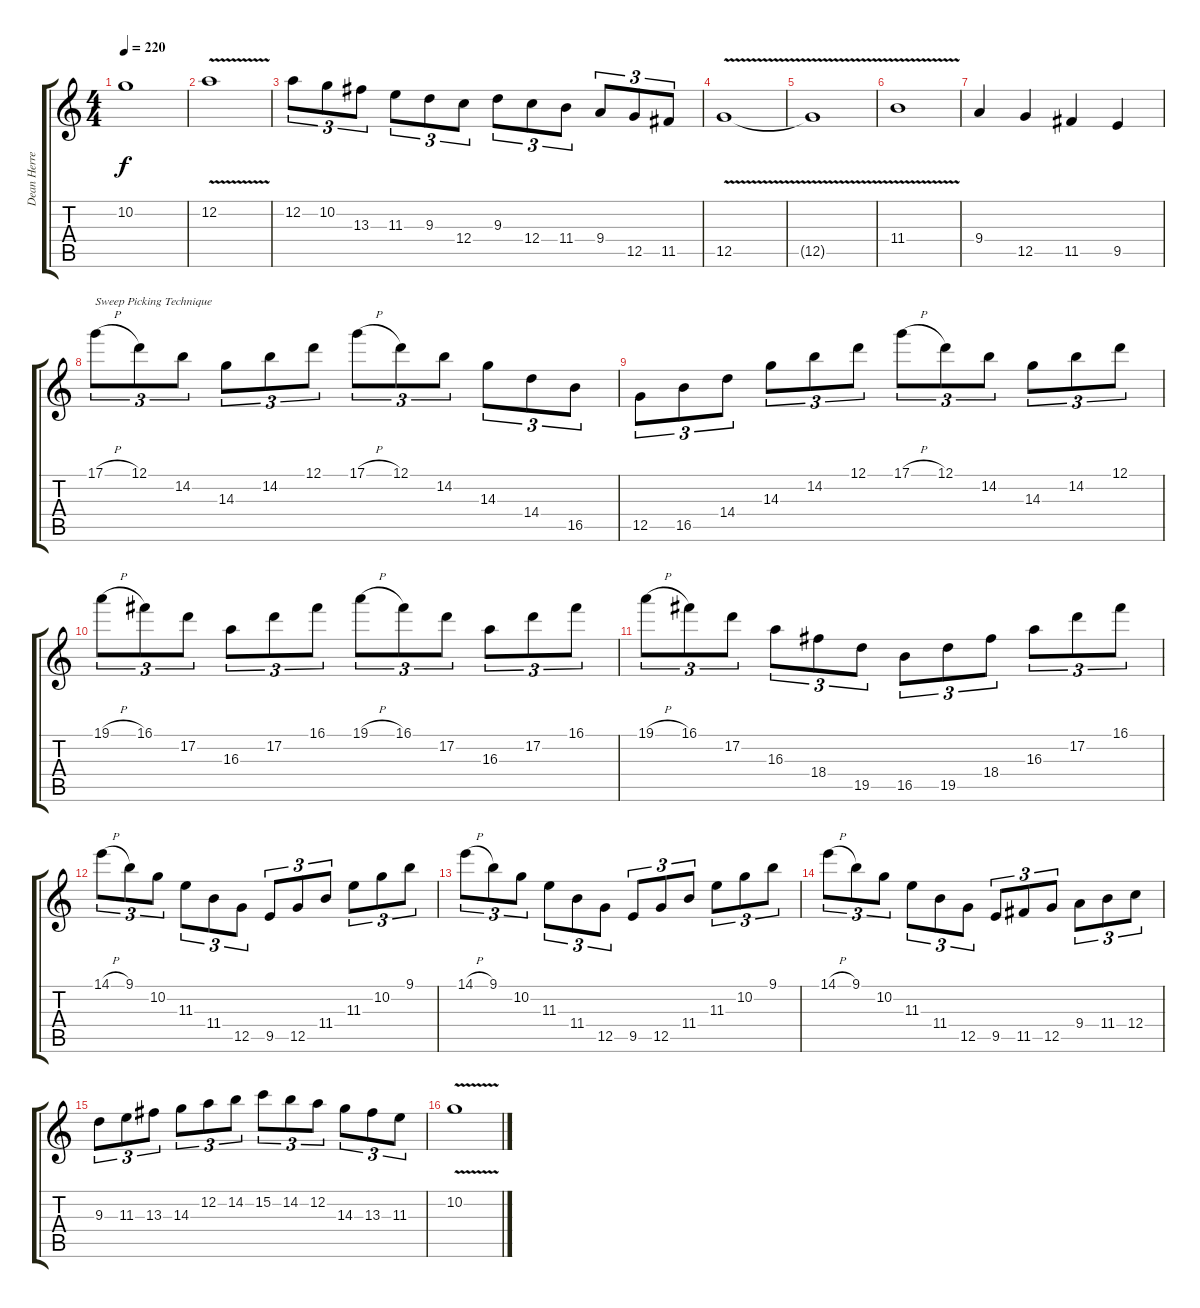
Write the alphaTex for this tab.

\track ("Dean Herrera" "Dean Herre") {instrument distortionguitar}
\staff {score tabs}
\tuning (D4 A3 F3 C3 G2 C2) {hide}
\ts (4 4)
\tempo 220
\clef g2
\ks c
10.2{t}.1{dy f} |
12.2{v}.1 |
12.2.8{tu (3 2)} 10.2.8{tu (3 2)} 13.3.8{tu (3 2)} 11.3.8{tu (3 2)} 9.3.8{tu (3 2)} 12.4.8{tu (3 2)} 9.3.8{tu (3 2)} 12.4.8{tu (3 2)} 11.4.8{tu (3 2)} 9.4.8{tu (3 2)} 12.5.8{tu (3 2)} 11.5.8{tu (3 2)} |
12.5{v}.1 |
12.5{t}.1 |
11.4{v}.1 |
9.4.4 12.5.4 11.5.4 9.5.4 |
17.1{h}.8{tu (3 2) txt "Sweep Picking Technique"} 12.1.8{tu (3 2)} 14.2.8{tu (3 2)} 14.3.8{tu (3 2)} 14.2.8{tu (3 2)} 12.1.8{tu (3 2)} 17.1{h}.8{tu (3 2)} 12.1.8{tu (3 2)} 14.2.8{tu (3 2)} 14.3.8{tu (3 2)} 14.4.8{tu (3 2)} 16.5.8{tu (3 2)} |
12.5.8{tu (3 2)} 16.5.8{tu (3 2)} 14.4.8{tu (3 2)} 14.3.8{tu (3 2)} 14.2.8{tu (3 2)} 12.1.8{tu (3 2)} 17.1{h}.8{tu (3 2)} 12.1.8{tu (3 2)} 14.2.8{tu (3 2)} 14.3.8{tu (3 2)} 14.2.8{tu (3 2)} 12.1.8{tu (3 2)} |
19.1{h}.8{tu (3 2)} 16.1.8{tu (3 2)} 17.2.8{tu (3 2)} 16.3.8{tu (3 2)} 17.2.8{tu (3 2)} 16.1.8{tu (3 2)} 19.1{h}.8{tu (3 2)} 16.1.8{tu (3 2)} 17.2.8{tu (3 2)} 16.3.8{tu (3 2)} 17.2.8{tu (3 2)} 16.1.8{tu (3 2)} |
19.1{h}.8{tu (3 2)} 16.1.8{tu (3 2)} 17.2.8{tu (3 2)} 16.3.8{tu (3 2)} 18.4.8{tu (3 2)} 19.5.8{tu (3 2)} 16.5.8{tu (3 2)} 19.5.8{tu (3 2)} 18.4.8{tu (3 2)} 16.3.8{tu (3 2)} 17.2.8{tu (3 2)} 16.1.8{tu (3 2)} |
14.1{h}.8{tu (3 2)} 9.1.8{tu (3 2)} 10.2.8{tu (3 2)} 11.3.8{tu (3 2)} 11.4.8{tu (3 2)} 12.5.8{tu (3 2)} 9.5.8{tu (3 2)} 12.5.8{tu (3 2)} 11.4.8{tu (3 2)} 11.3.8{tu (3 2)} 10.2.8{tu (3 2)} 9.1.8{tu (3 2)} |
14.1{h}.8{tu (3 2)} 9.1.8{tu (3 2)} 10.2.8{tu (3 2)} 11.3.8{tu (3 2)} 11.4.8{tu (3 2)} 12.5.8{tu (3 2)} 9.5.8{tu (3 2)} 12.5.8{tu (3 2)} 11.4.8{tu (3 2)} 11.3.8{tu (3 2)} 10.2.8{tu (3 2)} 9.1.8{tu (3 2)} |
14.1{h}.8{tu (3 2)} 9.1.8{tu (3 2)} 10.2.8{tu (3 2)} 11.3.8{tu (3 2)} 11.4.8{tu (3 2)} 12.5.8{tu (3 2)} 9.5.8{tu (3 2)} 11.5.8{tu (3 2)} 12.5.8{tu (3 2)} 9.4.8{tu (3 2)} 11.4.8{tu (3 2)} 12.4.8{tu (3 2)} |
9.3.8{tu (3 2)} 11.3.8{tu (3 2)} 13.3.8{tu (3 2)} 14.3.8{tu (3 2)} 12.2.8{tu (3 2)} 14.2.8{tu (3 2)} 15.2.8{tu (3 2)} 14.2.8{tu (3 2)} 12.2.8{tu (3 2)} 14.3.8{tu (3 2)} 13.3.8{tu (3 2)} 11.3.8{tu (3 2)} |
10.2{v}.1
